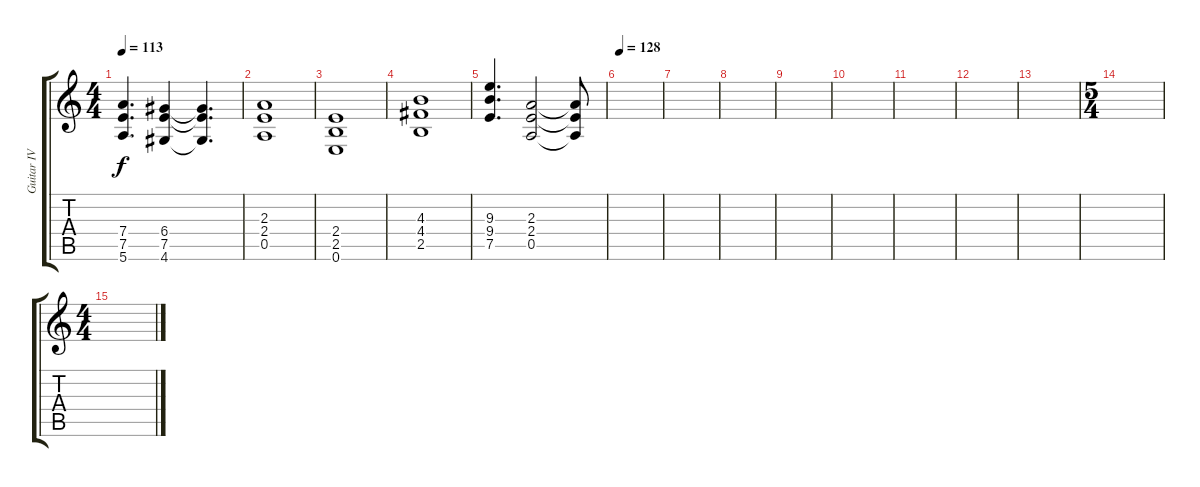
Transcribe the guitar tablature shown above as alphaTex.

\track ("Guitar IV" "Guitar IV") {instrument distortionguitar}
\staff {score tabs}
\tuning (E4 B3 G3 D3 A2 E2) {hide}
\ts (4 4)
\tempo 113
\clef g2
\ks c
(7.4 7.5 5.6).4{d dy f} (6.4 7.5 4.6).4 (6.4{t} 7.5{t} 4.6{t}).4{d} |
(2.3 2.4 0.5).1 |
(2.4 2.5 0.6).1 |
(4.3 4.4 2.5).1 |
(9.3 9.4 7.5).4{d} (2.3 2.4 0.5).2 (2.3{t} 2.4{t} 0.5{t}).8 |
\tempo 128
|
|
|
|
|
|
|
|
\ts (5 4)
|
\ts (4 4)
